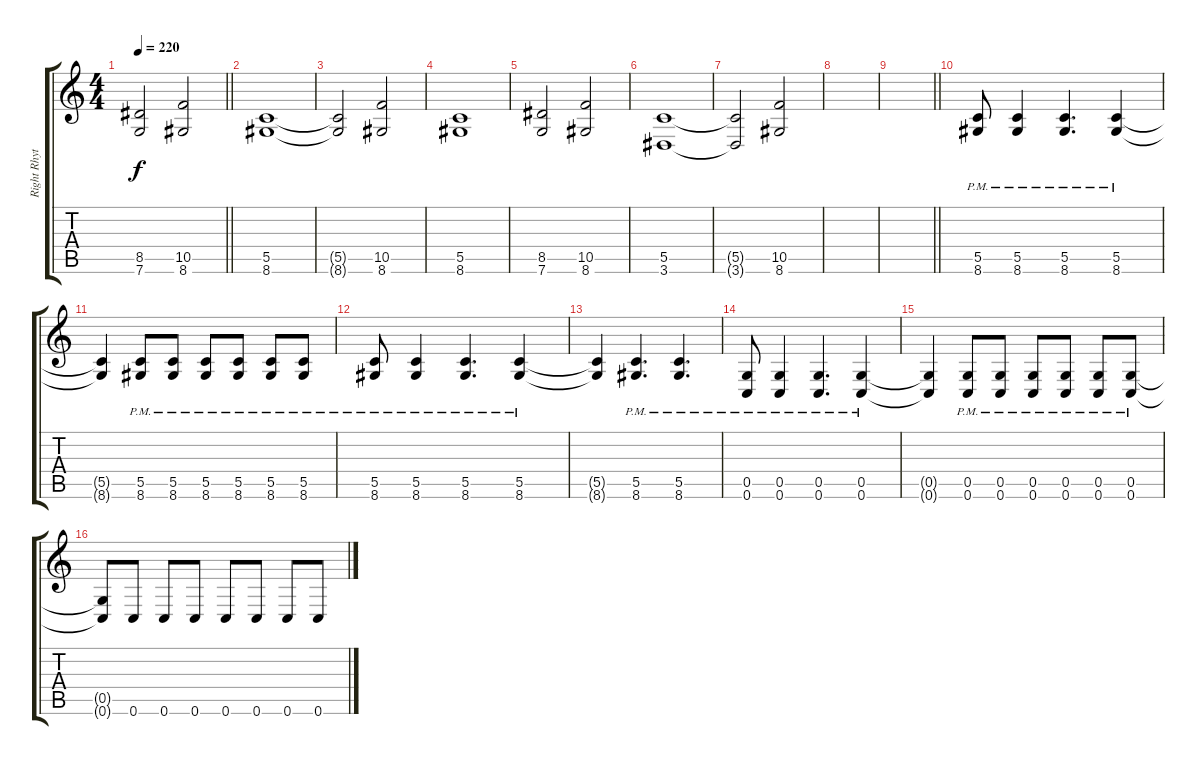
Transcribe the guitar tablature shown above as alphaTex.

\track ("Right Rhythm" "Right Rhyt") {instrument distortionguitar}
\staff {score tabs}
\tuning (D4 A3 F3 C3 G2 C2) {hide}
\ts (4 4)
\tempo 220
\clef g2
\barLineRight lightlight
\ks c
(8.5 7.6).2{dy f} (10.5 8.6).2 |
\section ("" "")
(5.5 8.6).1 |
(5.5{t} 8.6{t}).2 (10.5 8.6).2 |
(5.5 8.6).1 |
(8.5 7.6).2 (10.5 8.6).2 |
(5.5 3.6).1 |
(5.5{t} 3.6{t}).2 (10.5 8.6).2 |
|
\barLineRight lightlight
|
\section ("" "")
(5.5{pm} 8.6{pm}).8 (5.5{pm} 8.6{pm}).4 (5.5{pm} 8.6{pm}).4{d} (5.5{pm} 8.6{pm}).4 |
(5.5{t} 8.6{t}).4 (5.5{pm} 8.6{pm}).8 (5.5{pm} 8.6{pm}).8 (5.5{pm} 8.6{pm}).8 (5.5{pm} 8.6{pm}).8 (5.5{pm} 8.6{pm}).8 (5.5{pm} 8.6{pm}).8 |
(5.5{pm} 8.6{pm}).8 (5.5{pm} 8.6{pm}).4 (5.5{pm} 8.6{pm}).4{d} (5.5{pm} 8.6{pm}).4 |
(5.5{t} 8.6{t}).4 (5.5{pm} 8.6{pm}).4{d} (5.5{pm} 8.6{pm}).4{d} |
(0.5{pm} 0.6{pm}).8 (0.5{pm} 0.6{pm}).4 (0.5{pm} 0.6{pm}).4{d} (0.5{pm} 0.6{pm}).4 |
(0.5{t} 0.6{t}).4 (0.5{pm} 0.6{pm}).8 (0.5{pm} 0.6{pm}).8 (0.5{pm} 0.6{pm}).8 (0.5{pm} 0.6{pm}).8 (0.5{pm} 0.6{pm}).8 (0.5{pm} 0.6{pm}).8 |
(0.5{t} 0.6{t}).8 0.6.8 0.6.8 0.6.8 0.6.8 0.6.8 0.6.8 0.6.8
